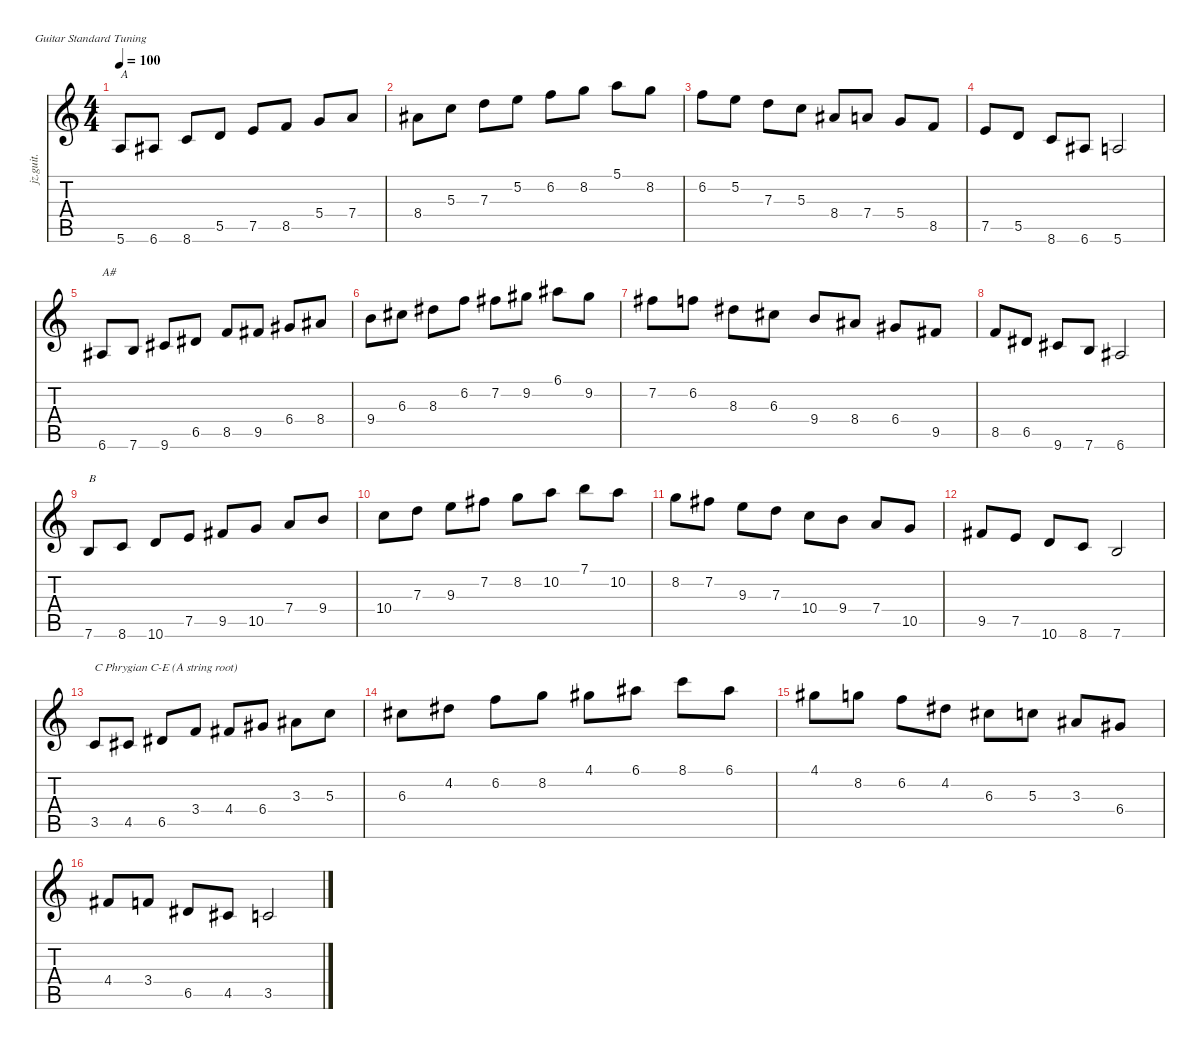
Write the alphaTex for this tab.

\defaultSystemsLayout 4
\hideDynamics
\bracketExtendMode nobrackets
\chordDiagramsInScore
\track ("Jazz Guitar" "jz.guit.") {defaultSystemsLayout 2 instrument electricguitarjazz}
\staff {score tabs}
\tuning (E4 B3 G3 D3 A2 E2)
\ts (4 4)
\tempo 100
\clef g2
\scale
0.27525
\ks c
5.6.8{txt "A" dy mf beam Up} 6.6{acc #}.8{beam Up} 8.6.8{beam Up} 5.5.8{beam Up} 7.5.8{beam Up} 8.5.8{beam Up} 5.4.8{beam Up} 7.4.8{beam Up} |
\scale
0.23615 8.4{acc #}.8{beam Down} 5.3.8{beam Down} 7.3.8{beam Down} 5.2.8{beam Down} 6.2.8{beam Down} 8.2.8{beam Down} 5.1.8{beam Down} 8.2.8{beam Down} |
\scale
0.2443 6.2.8{beam Down} 5.2.8{beam Down} 7.3.8{beam Down} 5.3.8{beam Down} 8.4{acc #}.8{beam Up} 7.4.8{beam Up} 5.4.8{beam Up} 8.5.8{beam Up} |
\scale
0.2443 7.5.8{beam Up} 5.5.8{beam Up} 8.6.8{beam Up} 6.6{acc #}.8{beam Up} 5.6.2{beam Up} |
\scale
0.269137 6.6{acc #}.8{txt "A#" beam Up} 7.6.8{beam Up} 9.6{acc #}.8{beam Up} 6.5{acc #}.8{beam Up} 8.5.8{beam Up} 9.5{acc #}.8{beam Up} 6.4{acc #}.8{beam Up} 8.4{acc #}.8{beam Up} |
\scale
0.246338 9.4.8{beam Down} 6.3{acc #}.8{beam Down} 8.3{acc #}.8{beam Down} 6.2.8{beam Down} 7.2{acc #}.8{beam Down} 9.2{acc #}.8{beam Down} 6.1{acc #}.8{beam Down} 9.2{acc #}.8{beam Down} |
\scale
0.238188 7.2{acc #}.8{beam Down} 6.2.8{beam Down} 8.3{acc #}.8{beam Down} 6.3{acc #}.8{beam Down} 9.4.8{beam Up} 8.4{acc #}.8{beam Up} 6.4{acc #}.8{beam Up} 9.5{acc #}.8{beam Up} |
\scale
0.246338 8.5.8{beam Up} 6.5{acc #}.8{beam Up} 9.6{acc #}.8{beam Up} 7.6.8{beam Up} 6.6{acc #}.2{beam Up} |
\scale
0.27525 7.6.8{txt "B" beam Up} 8.6.8{beam Up} 10.6.8{beam Up} 7.5.8{beam Up} 9.5{acc #}.8{beam Up} 10.5.8{beam Up} 7.4.8{beam Up} 9.4.8{beam Up} |
\scale
0.2443 10.4.8{beam Down} 7.3.8{beam Down} 9.3.8{beam Down} 7.2{acc #}.8{beam Down} 8.2.8{beam Down} 10.2.8{beam Down} 7.1.8{beam Down} 10.2.8{beam Down} |
\scale
0.2443 8.2.8{beam Down} 7.2{acc #}.8{beam Down} 9.3.8{beam Down} 7.3.8{beam Down} 10.4.8{beam Down} 9.4.8{beam Down} 7.4.8{beam Up} 10.5.8{beam Up} |
\scale
0.23615 9.5{acc #}.8{beam Up} 7.5.8{beam Up} 10.6.8{beam Up} 8.6.8{beam Up} 7.6.2{beam Up} |
\scale
0.277287 3.5.8{txt "C Phrygian C-E (A string root)" beam Up} 4.5{acc #}.8{beam Up} 6.5{acc #}.8{beam Up} 3.4.8{beam Up} 4.4{acc #}.8{beam Up} 6.4{acc #}.8{beam Up} 3.3{acc #}.8{beam Down} 5.3.8{beam Down} |
\scale
0.238188 6.3{acc #}.8{beam Down} 4.2{acc #}.8{beam Down} 6.2.8{beam Down} 8.2.8{beam Down} 4.1{acc #}.8{beam Down} 6.1{acc #}.8{beam Down} 8.1.8{beam Down} 6.1{acc #}.8{beam Down} |
\scale
0.238188 4.1{acc #}.8{beam Down} 8.2.8{beam Down} 6.2.8{beam Down} 4.2{acc #}.8{beam Down} 6.3{acc #}.8{beam Down} 5.3.8{beam Down} 3.3{acc #}.8{beam Up} 6.4{acc #}.8{beam Up} |
\scale
0.246338 4.4{acc #}.8{beam Up} 3.4.8{beam Up} 6.5{acc #}.8{beam Up} 4.5{acc #}.8{beam Up} 3.5.2{beam Up}
